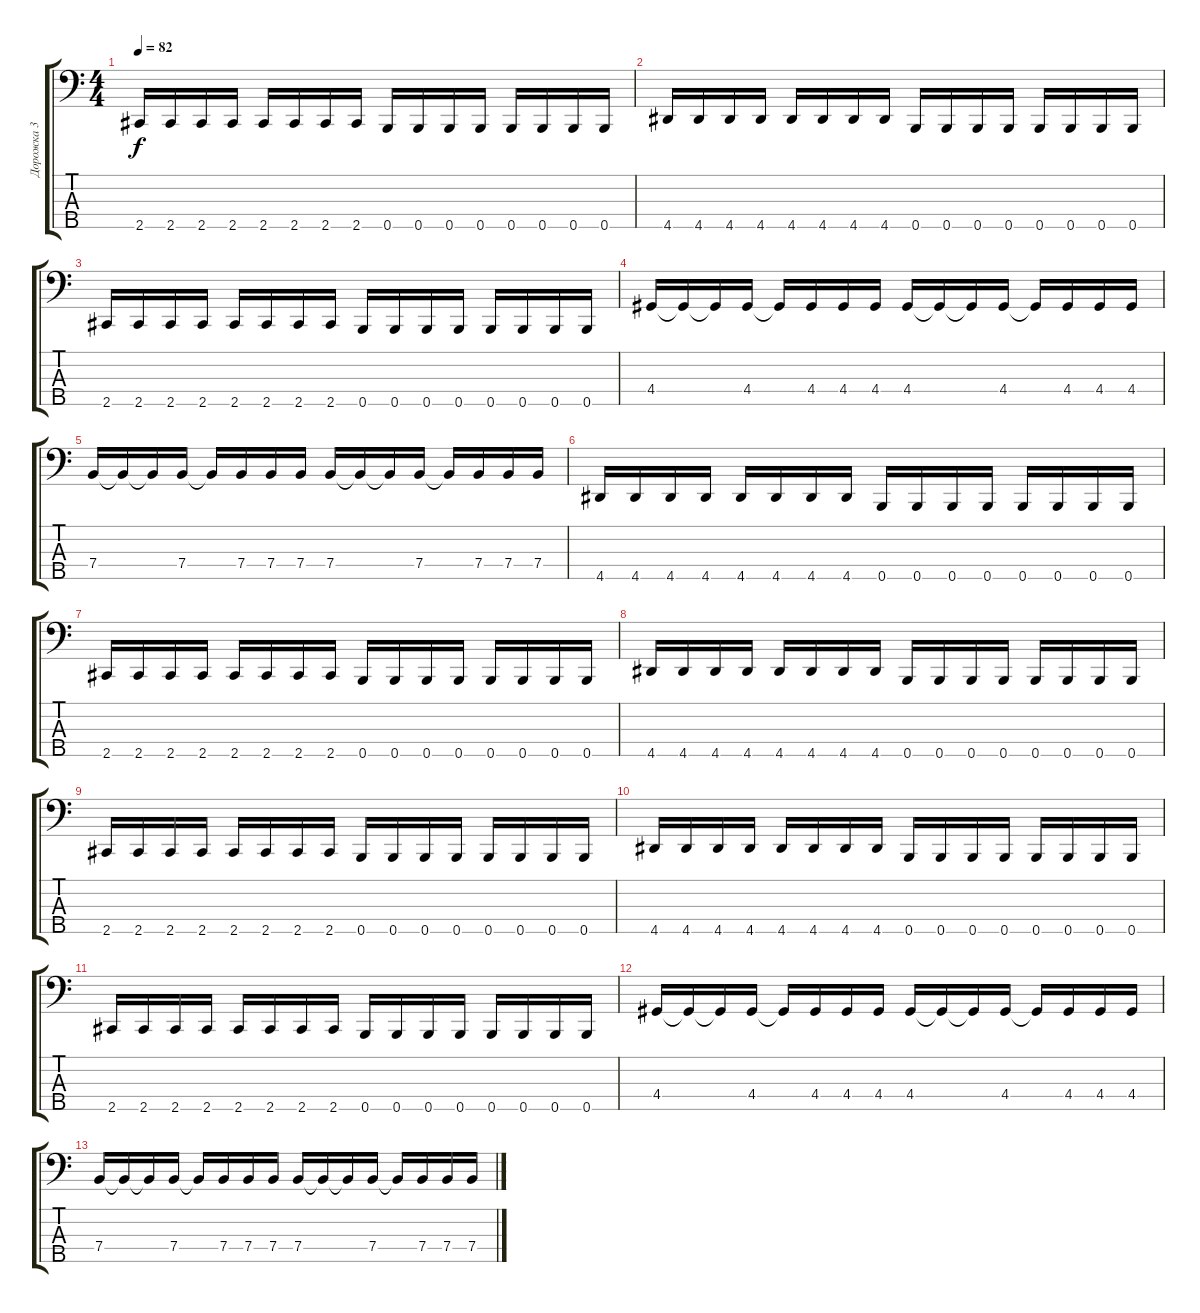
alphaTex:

\track ("Дорожка 3" "Дорожка 3") {instrument electricbassfinger}
\staff {score tabs}
\tuning (G2 D2 A1 E1 B0) {hide}
\ts (4 4)
\tempo 82
\clef f4
\ks c
2.5.16{dy f} 2.5.16 2.5.16 2.5.16 2.5.16 2.5.16 2.5.16 2.5.16 0.5.16 0.5.16 0.5.16 0.5.16 0.5.16 0.5.16 0.5.16 0.5.16 |
4.5.16 4.5.16 4.5.16 4.5.16 4.5.16 4.5.16 4.5.16 4.5.16 0.5.16 0.5.16 0.5.16 0.5.16 0.5.16 0.5.16 0.5.16 0.5.16 |
2.5.16 2.5.16 2.5.16 2.5.16 2.5.16 2.5.16 2.5.16 2.5.16 0.5.16 0.5.16 0.5.16 0.5.16 0.5.16 0.5.16 0.5.16 0.5.16 |
4.4.16 4.4{t}.16 4.4{t}.16 4.4.16 4.4{t}.16 4.4.16 4.4.16 4.4.16 4.4.16 4.4{t}.16 4.4{t}.16 4.4.16 4.4{t}.16 4.4.16 4.4.16 4.4.16 |
7.4.16 7.4{t}.16 7.4{t}.16 7.4.16 7.4{t}.16 7.4.16 7.4.16 7.4.16 7.4.16 7.4{t}.16 7.4{t}.16 7.4.16 7.4{t}.16 7.4.16 7.4.16 7.4.16 |
4.5.16 4.5.16 4.5.16 4.5.16 4.5.16 4.5.16 4.5.16 4.5.16 0.5.16 0.5.16 0.5.16 0.5.16 0.5.16 0.5.16 0.5.16 0.5.16 |
2.5.16 2.5.16 2.5.16 2.5.16 2.5.16 2.5.16 2.5.16 2.5.16 0.5.16 0.5.16 0.5.16 0.5.16 0.5.16 0.5.16 0.5.16 0.5.16 |
4.5.16 4.5.16 4.5.16 4.5.16 4.5.16 4.5.16 4.5.16 4.5.16 0.5.16 0.5.16 0.5.16 0.5.16 0.5.16 0.5.16 0.5.16 0.5.16 |
2.5.16 2.5.16 2.5.16 2.5.16 2.5.16 2.5.16 2.5.16 2.5.16 0.5.16 0.5.16 0.5.16 0.5.16 0.5.16 0.5.16 0.5.16 0.5.16 |
4.5.16 4.5.16 4.5.16 4.5.16 4.5.16 4.5.16 4.5.16 4.5.16 0.5.16 0.5.16 0.5.16 0.5.16 0.5.16 0.5.16 0.5.16 0.5.16 |
2.5.16 2.5.16 2.5.16 2.5.16 2.5.16 2.5.16 2.5.16 2.5.16 0.5.16 0.5.16 0.5.16 0.5.16 0.5.16 0.5.16 0.5.16 0.5.16 |
4.4.16 4.4{t}.16 4.4{t}.16 4.4.16 4.4{t}.16 4.4.16 4.4.16 4.4.16 4.4.16 4.4{t}.16 4.4{t}.16 4.4.16 4.4{t}.16 4.4.16 4.4.16 4.4.16 |
7.4.16 7.4{t}.16 7.4{t}.16 7.4.16 7.4{t}.16 7.4.16 7.4.16 7.4.16 7.4.16 7.4{t}.16 7.4{t}.16 7.4.16 7.4{t}.16 7.4.16 7.4.16 7.4.16
